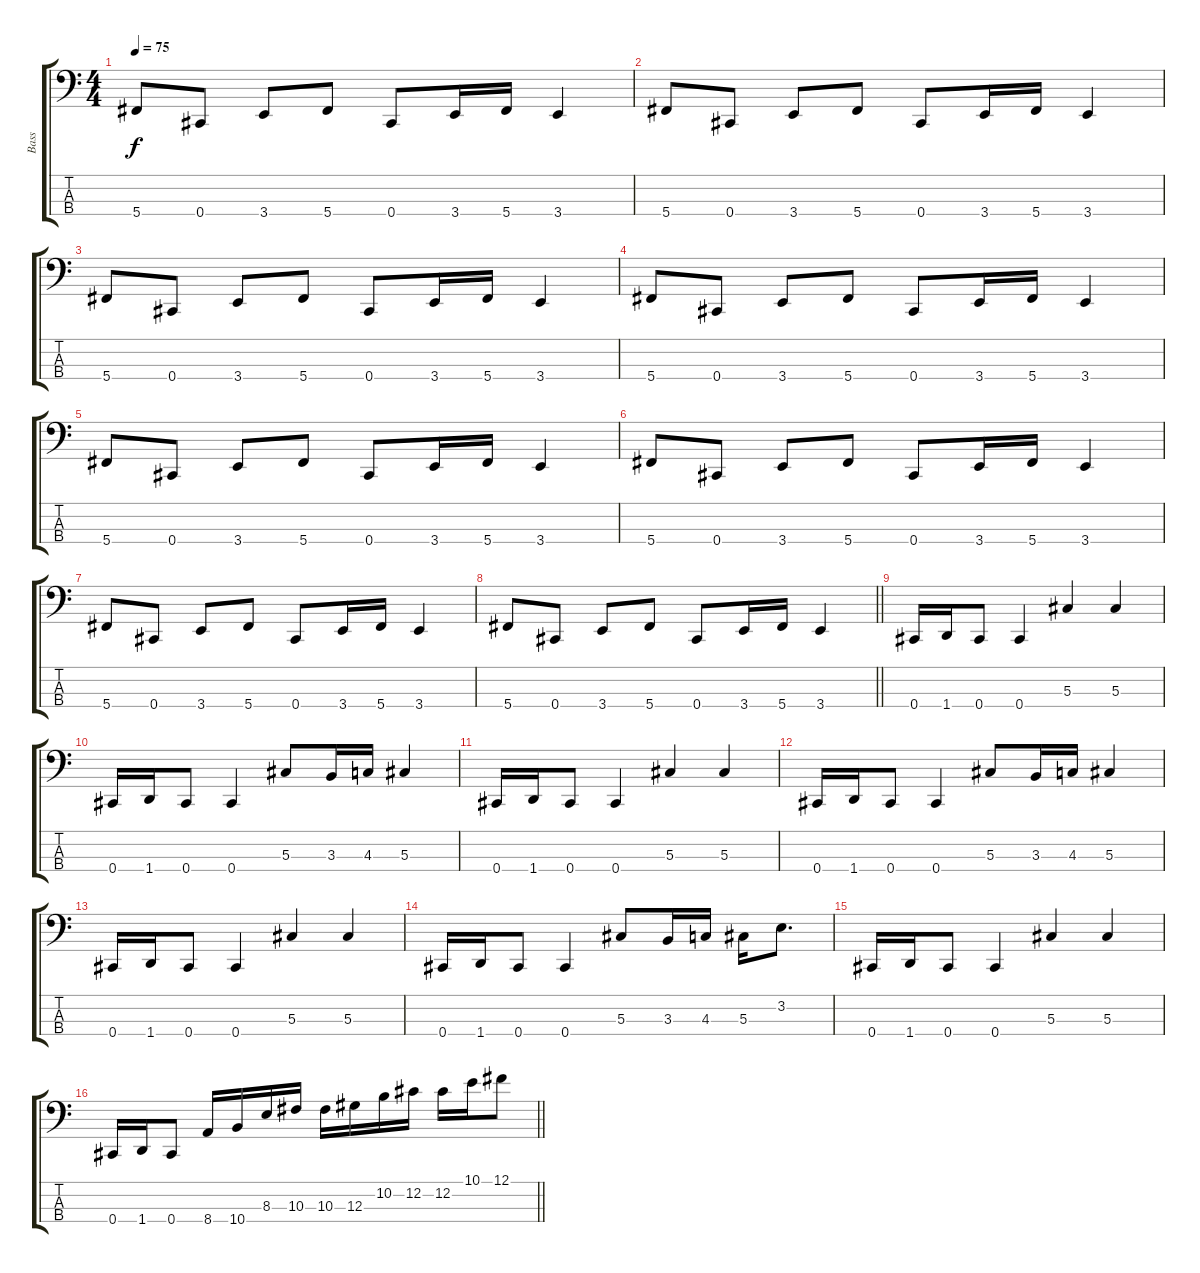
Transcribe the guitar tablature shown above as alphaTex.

\track ("Bass" "Bass") {instrument electricbasspick}
\staff {score tabs}
\tuning (Gb2 Db2 Ab1 Db1) {hide}
\ts (4 4)
\tempo 75
\clef f4
\ks c
5.4.8{dy f} 0.4.8 3.4.8 5.4.8 0.4.8 3.4.16 5.4.16 3.4.4 |
5.4.8 0.4.8 3.4.8 5.4.8 0.4.8 3.4.16 5.4.16 3.4.4 |
5.4.8 0.4.8 3.4.8 5.4.8 0.4.8 3.4.16 5.4.16 3.4.4 |
5.4.8 0.4.8 3.4.8 5.4.8 0.4.8 3.4.16 5.4.16 3.4.4 |
5.4.8 0.4.8 3.4.8 5.4.8 0.4.8 3.4.16 5.4.16 3.4.4 |
5.4.8 0.4.8 3.4.8 5.4.8 0.4.8 3.4.16 5.4.16 3.4.4 |
5.4.8 0.4.8 3.4.8 5.4.8 0.4.8 3.4.16 5.4.16 3.4.4 |
\barLineRight lightlight
5.4.8 0.4.8 3.4.8 5.4.8 0.4.8 3.4.16 5.4.16 3.4.4 |
0.4.16 1.4.16 0.4.8 0.4.4 5.3.4 5.3.4 |
0.4.16 1.4.16 0.4.8 0.4.4 5.3.8 3.3.16 4.3.16 5.3.4 |
0.4.16 1.4.16 0.4.8 0.4.4 5.3.4 5.3.4 |
0.4.16 1.4.16 0.4.8 0.4.4 5.3.8 3.3.16 4.3.16 5.3.4 |
0.4.16 1.4.16 0.4.8 0.4.4 5.3.4 5.3.4 |
0.4.16 1.4.16 0.4.8 0.4.4 5.3.8 3.3.16 4.3.16 5.3.16 3.2.8{d} |
0.4.16 1.4.16 0.4.8 0.4.4 5.3.4 5.3.4 |
\barLineRight lightlight
0.4.16 1.4.16 0.4.8 8.4.16 10.4.16 8.3.16 10.3.16 10.3.16 12.3.16 10.2.16 12.2.16 12.2.16 10.1.16 12.1.8
